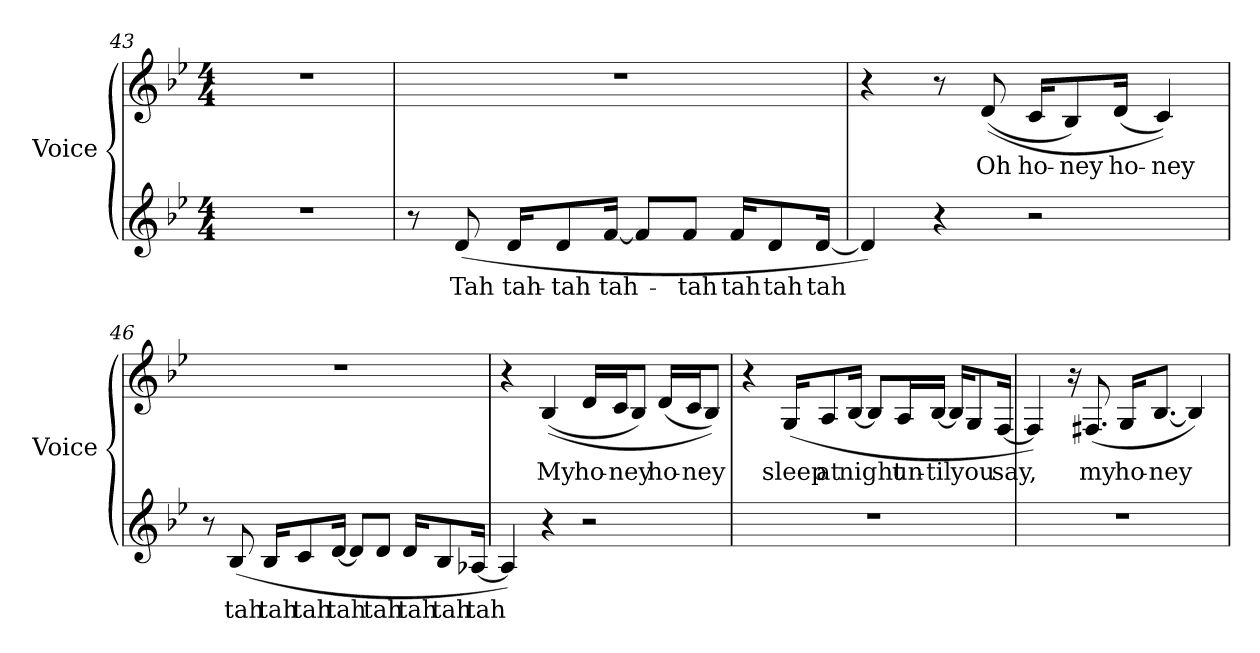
**kern	**text	**kern	**text
*part2	*part2	*part1	*part1
*staff2	*staff2	*staff1	*staff1
*I"Voice	*	*I"Voice	*
*I'Voice	*	*I'Voice	*
*clefG2	*	*clefG2	*
*k[b-e-]	*	*k[b-e-]	*
*B-:	*	*B-:	*
*M4/4	*	*M4/4	*
=43	=43	=43	=43
1r	.	1r	.
=44	=44	=44	=44
8r	.	1r	.
!	!LO:LY:b:color=#000000	!	!
(8di/	Tah	.	.
!	!LO:LY:b:color=#000000	!	!
16di/KL	tah-	.	.
!	!LO:LY:b:color=#000000	!	!
8di/	-tah	.	.
!	!LO:LY:b:color=#000000	!	!
[16fi/Jk	tah-	.	.
8fi/L]	.	.	.
!	!LO:LY:b:color=#000000	!	!
8fi/J	-tah	.	.
!	!LO:LY:b:color=#000000	!	!
16fi/KL	tah	.	.
!	!LO:LY:b:color=#000000	!	!
8di/	tah	.	.
!	!LO:LY:b:color=#000000	!	!
[16di/Jk	tah	.	.
=45	=45	=45	=45
4di/])	.	4r	.
4r	.	8r	.
!	!	!	!LO:LY:b:color=#000000
.	.	((8di/	Oh
!	!	!	!LO:LY:b:color=#000000
2r	.	16ci/KL	ho-
!	!	!	!LO:LY:b:color=#000000
.	.	8B-i/)	-ney
!	!	!	!LO:LY:b:color=#000000
.	.	(16di/Jk	ho-
!	!	!	!LO:LY:b:color=#000000
.	.	4ci/))	-ney
!!LO:LB:g=z
=46	=46	=46	=46
8r	.	1r	.
!	!LO:LY:b:color=#000000	!	!
(8B-i/	tah	.	.
!	!LO:LY:b:color=#000000	!	!
16B-i/KL	tah	.	.
!	!LO:LY:b:color=#000000	!	!
8ci/	tah	.	.
!	!LO:LY:b:color=#000000	!	!
[16di/Jk	tah	.	.
8di/L]	.	.	.
!	!LO:LY:b:color=#000000	!	!
8di/J	tah	.	.
!	!LO:LY:b:color=#000000	!	!
16di/KL	tah	.	.
!	!LO:LY:b:color=#000000	!	!
8B-i/	tah	.	.
!	!LO:LY:b:color=#000000	!	!
[16A-Xi/Jk	tah	.	.
=47	=47	=47	=47
4A-i/])	.	4r	.
!	!	!	!LO:LY:b:color=#000000
4r	.	((4B-i/	My
!	!	!	!LO:LY:b:color=#000000
2r	.	16di/LL	ho-
!	!	!	!LO:LY:b:color=#000000
.	.	16ci/J	-ney
.	.	8B-i/J)	.
!	!	!	!LO:LY:b:color=#000000
.	.	(16di/LL	ho-
!	!	!	!LO:LY:b:color=#000000
.	.	16ci/J	-ney
.	.	8B-i/J))	.
=48	=48	=48	=48
1r	.	4r	.
!	!	!	!LO:LY:b:color=#000000
.	.	(16Gi/KL	sleep
!	!	!	!LO:LY:b:color=#000000
.	.	8Ai/	at
!	!	!	!LO:LY:b:color=#000000
.	.	[16B-i/Jk	night
.	.	8B-i/L]	.
!	!	!	!LO:LY:b:color=#000000
.	.	16Ai/L	un-
!	!	!	!LO:LY:b:color=#000000
.	.	[16B-i/JJ	-til
.	.	16B-i/KL]	.
!	!	!	!LO:LY:b:color=#000000
.	.	8Gi/	you
!	!	!	!LO:LY:b:color=#000000
.	.	[16Fi/Jk	say,
!!LO:LB:g=z
=49	=49	=49	=49
1r	.	4Fi/])	.
.	.	16r	.
!	!	!	!LO:LY:b:color=#000000
.	.	(8.F#Xi/	my
!	!	!	!LO:LY:b:color=#000000
.	.	16Gi/KL	ho-
!	!	!	!LO:LY:b:color=#000000
.	.	[8.B-i/J	-ney
.	.	4B-i/])	.
=	=	=	=
*-	*-	*-	*-
